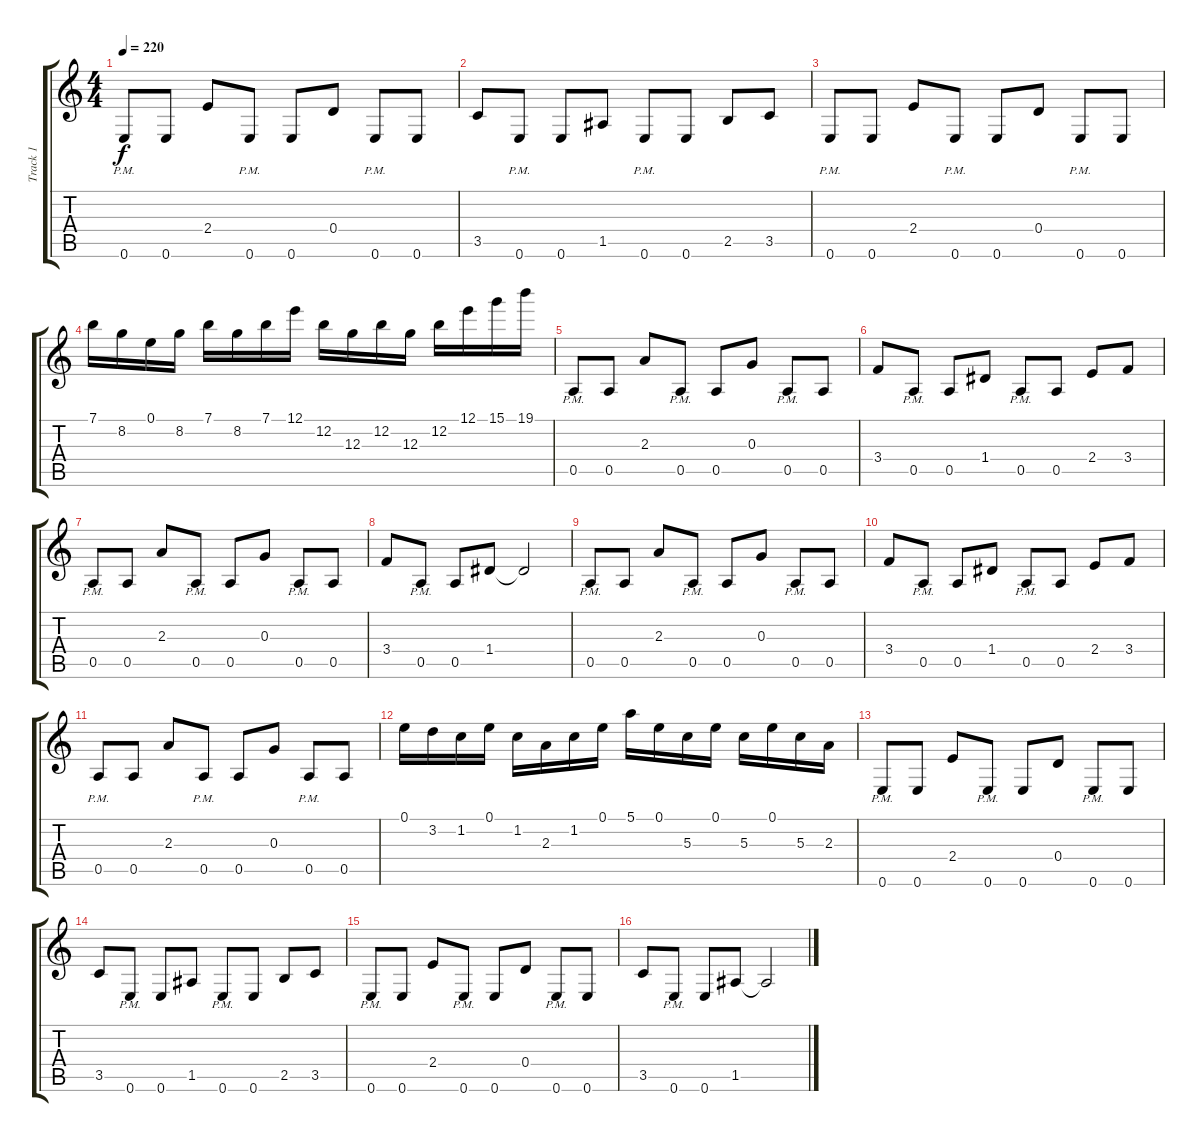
\track ("Track 1" "Track 1") {instrument overdrivenguitar}
\staff {score tabs}
\tuning (E4 B3 G3 D3 A2 E2) {hide}
\ts (4 4)
\tempo 220
\clef g2
\ks c
0.6{pm}.8{dy f} 0.6.8 2.4.8 0.6{pm}.8 0.6.8 0.4.8 0.6{pm}.8 0.6.8 |
3.5.8 0.6{pm}.8 0.6.8 1.5.8 0.6{pm}.8 0.6.8 2.5.8 3.5.8 |
0.6{pm}.8 0.6.8 2.4.8 0.6{pm}.8 0.6.8 0.4.8 0.6{pm}.8 0.6.8 |
7.1.16 8.2.16 0.1.16 8.2.16 7.1.16 8.2.16 7.1.16 12.1.16 12.2.16 12.3.16 12.2.16 12.3.16 12.2.16 12.1.16 15.1.16 19.1.16 |
0.5{pm}.8 0.5.8 2.3.8 0.5{pm}.8 0.5.8 0.3.8 0.5{pm}.8 0.5.8 |
3.4.8 0.5{pm}.8 0.5.8 1.4.8 0.5{pm}.8 0.5.8 2.4.8 3.4.8 |
0.5{pm}.8 0.5.8 2.3.8 0.5{pm}.8 0.5.8 0.3.8 0.5{pm}.8 0.5.8 |
3.4.8 0.5{pm}.8 0.5.8 1.4.8 1.4{t}.2 |
0.5{pm}.8 0.5.8 2.3.8 0.5{pm}.8 0.5.8 0.3.8 0.5{pm}.8 0.5.8 |
3.4.8 0.5{pm}.8 0.5.8 1.4.8 0.5{pm}.8 0.5.8 2.4.8 3.4.8 |
0.5{pm}.8 0.5.8 2.3.8 0.5{pm}.8 0.5.8 0.3.8 0.5{pm}.8 0.5.8 |
0.1.16 3.2.16 1.2.16 0.1.16 1.2.16 2.3.16 1.2.16 0.1.16 5.1.16 0.1.16 5.3.16 0.1.16 5.3.16 0.1.16 5.3.16 2.3.16 |
0.6{pm}.8 0.6.8 2.4.8 0.6{pm}.8 0.6.8 0.4.8 0.6{pm}.8 0.6.8 |
3.5.8 0.6{pm}.8 0.6.8 1.5.8 0.6{pm}.8 0.6.8 2.5.8 3.5.8 |
0.6{pm}.8 0.6.8 2.4.8 0.6{pm}.8 0.6.8 0.4.8 0.6{pm}.8 0.6.8 |
3.5.8 0.6{pm}.8 0.6.8 1.5.8 1.5{t}.2
